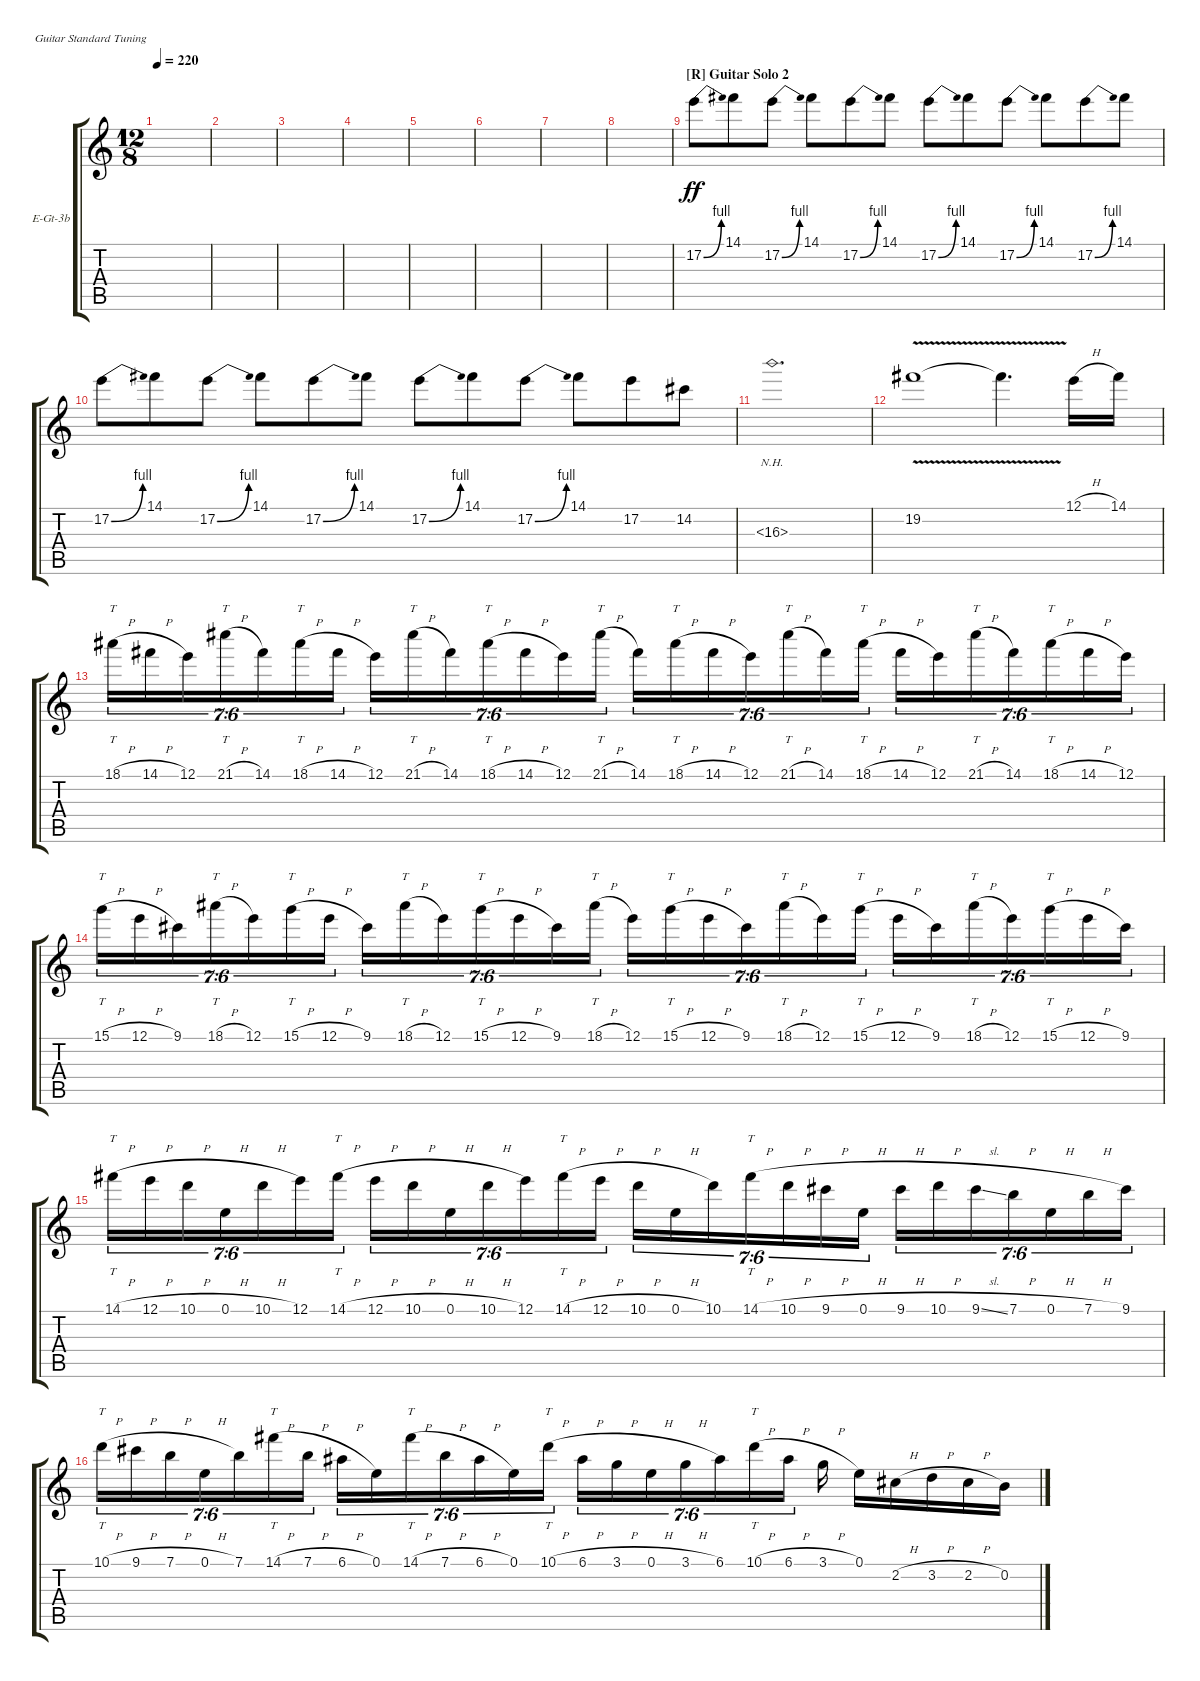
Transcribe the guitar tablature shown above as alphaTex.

\defaultSystemsLayout 4
\bracketExtendMode groupsimilarinstruments
\firstSystemTrackNameOrientation horizontal
\otherSystemsTrackNameOrientation horizontal
\track ("Electric Guitar 3b" "E-Gt-3b") {instrument overdrivenguitar}
\staff {score tabs}
\tuning (E4 B3 G3 D3 A2 E2)
\ts (12 8)
\tempo 220
\clef g2
\ks c
|
|
|
|
|
|
|
|
\section ("R" "Guitar Solo 2")
17.2{be (bend 0 0 15 4)}.8{dy ff} 14.1.8 17.2{be (bend 0 0 15 4)}.8 14.1.8 17.2{be (bend 0 0 15 4)}.8 14.1.8 17.2{be (bend 0 0 15 4)}.8 14.1.8 17.2{be (bend 0 0 15 4)}.8 14.1.8 17.2{be (bend 0 0 15 4)}.8 14.1.8 |
17.2{be (bend 0 0 15 4)}.8 14.1.8 17.2{be (bend 0 0 15 4)}.8 14.1.8 17.2{be (bend 0 0 15 4)}.8 14.1.8 17.2{be (bend 0 0 15 4)}.8 14.1.8 17.2{be (bend 0 0 15 4)}.8 14.1.8 17.2.8 14.2.8 |
16.3{nh}.1{d} |
19.2{v}.1 19.2{v t}.4{d} 12.1{h}.16 14.1.16 |
18.1{h}.16{tt tu (7 6)} 14.1{h}.16{tu (7 6)} 12.1.16{tu (7 6)} 21.1{h}.16{tt tu (7 6)} 14.1.16{tu (7 6)} 18.1{h}.16{tt tu (7 6)} 14.1{h}.16{tu (7 6)} 12.1.16{tu (7 6)} 21.1{h}.16{tt tu (7 6)} 14.1.16{tu (7 6)} 18.1{h}.16{tt tu (7 6)} 14.1{h}.16{tu (7 6)} 12.1.16{tu (7 6)} 21.1{h}.16{tt tu (7 6)} 14.1.16{tu (7 6)} 18.1{h}.16{tt tu (7 6)} 14.1{h}.16{tu (7 6)} 12.1.16{tu (7 6)} 21.1{h}.16{tt tu (7 6)} 14.1.16{tu (7 6)} 18.1{h}.16{tt tu (7 6)} 14.1{h}.16{tu (7 6)} 12.1.16{tu (7 6)} 21.1{h}.16{tt tu (7 6)} 14.1.16{tu (7 6)} 18.1{h}.16{tt tu (7 6)} 14.1{h}.16{tu (7 6)} 12.1.16{tu (7 6)} |
15.1{h}.16{tt tu (7 6)} 12.1{h}.16{tu (7 6)} 9.1.16{tu (7 6)} 18.1{h}.16{tt tu (7 6)} 12.1.16{tu (7 6)} 15.1{h}.16{tt tu (7 6)} 12.1{h}.16{tu (7 6)} 9.1.16{tu (7 6)} 18.1{h}.16{tt tu (7 6)} 12.1.16{tu (7 6)} 15.1{h}.16{tt tu (7 6)} 12.1{h}.16{tu (7 6)} 9.1.16{tu (7 6)} 18.1{h}.16{tt tu (7 6)} 12.1.16{tu (7 6)} 15.1{h}.16{tt tu (7 6)} 12.1{h}.16{tu (7 6)} 9.1.16{tu (7 6)} 18.1{h}.16{tt tu (7 6)} 12.1.16{tu (7 6)} 15.1{h}.16{tt tu (7 6)} 12.1{h}.16{tu (7 6)} 9.1.16{tu (7 6)} 18.1{h}.16{tt tu (7 6)} 12.1.16{tu (7 6)} 15.1{h}.16{tt tu (7 6)} 12.1{h}.16{tu (7 6)} 9.1.16{tu (7 6)} |
14.1{h}.16{tt tu (7 6)} 12.1{h}.16{tu (7 6)} 10.1{h}.16{tu (7 6)} 0.1{h}.16{tu (7 6)} 10.1{h}.16{tu (7 6)} 12.1.16{tu (7 6)} 14.1{h}.16{tt tu (7 6)} 12.1{h}.16{tu (7 6)} 10.1{h}.16{tu (7 6)} 0.1{h}.16{tu (7 6)} 10.1{h}.16{tu (7 6)} 12.1.16{tu (7 6)} 14.1{h}.16{tt tu (7 6)} 12.1{h}.16{tu (7 6)} 10.1{h}.16{tu (7 6)} 0.1{h}.16{tu (7 6)} 10.1.16{tu (7 6)} 14.1{h}.16{tt tu (7 6)} 10.1{h}.16{tu (7 6)} 9.1{h}.16{tu (7 6)} 0.1{h}.16{tu (7 6)} 9.1{h}.16{tu (7 6)} 10.1{h}.16{tu (7 6)} 9.1{sl}.16{tu (7 6)} 7.1{h}.16{tu (7 6)} 0.1{h}.16{tu (7 6)} 7.1{h}.16{tu (7 6)} 9.1.16{tu (7 6)} |
10.1{h}.16{tt tu (7 6)} 9.1{h}.16{tu (7 6)} 7.1{h}.16{tu (7 6)} 0.1{h}.16{tu (7 6)} 7.1.16{tu (7 6)} 14.1{h}.16{tt tu (7 6)} 7.1{h}.16{tu (7 6)} 6.1{h}.16{tu (7 6)} 0.1.16{tu (7 6)} 14.1{h}.16{tt tu (7 6)} 7.1{h}.16{tu (7 6)} 6.1{h}.16{tu (7 6)} 0.1.16{tu (7 6)} 10.1{h}.16{tt tu (7 6)} 6.1{h}.16{tu (7 6)} 3.1{h}.16{tu (7 6)} 0.1{h}.16{tu (7 6)} 3.1{h}.16{tu (7 6)} 6.1.16{tu (7 6)} 10.1{h}.16{tt tu (7 6)} 6.1{h}.16{tu (7 6)} 3.1{h}.16 0.1.16 2.2{h}.16 3.2{h}.16 2.2{h}.16 0.2.16
